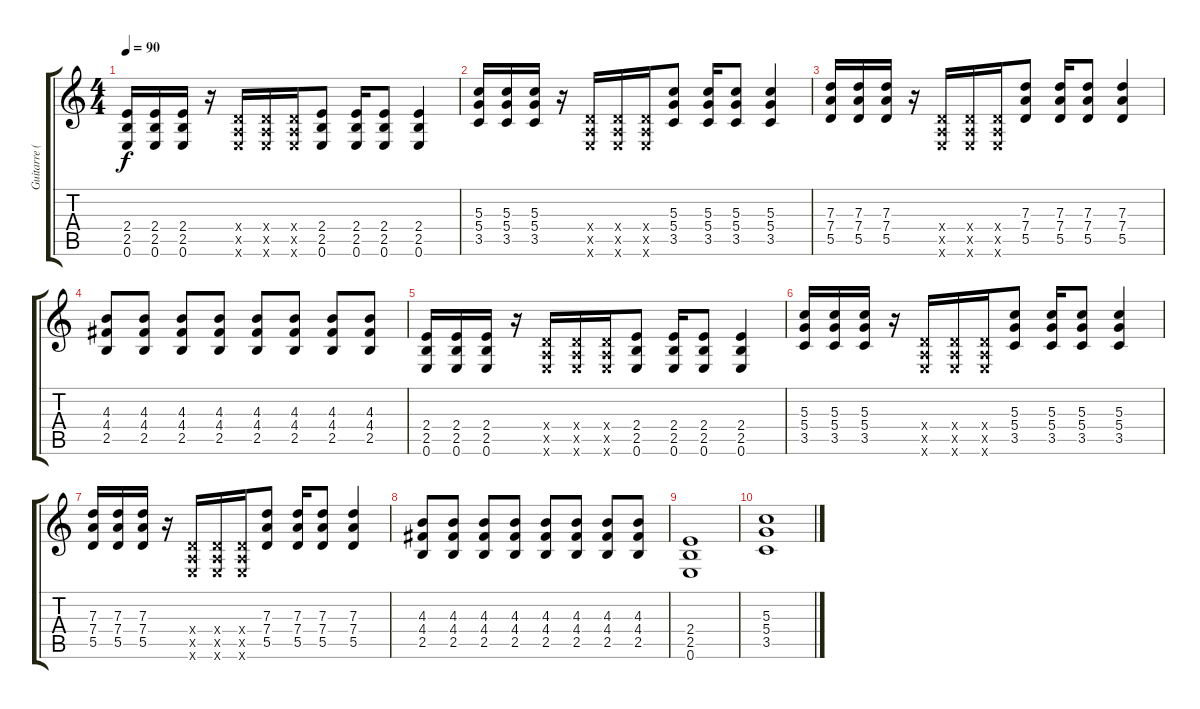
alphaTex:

\track ("Guitarre (Distortion)" "Guitarre (") {instrument overdrivenguitar}
\staff {score tabs}
\tuning (E4 B3 G3 D3 A2 E2) {hide}
\ts (4 4)
\tempo 90
\clef g2
\ks c
(2.4 2.5 0.6).16{dy f} (2.4 2.5 0.6).16 (2.4 2.5 0.6).16 r.16 (0.4{x} 0.5{x} 0.6{x}).16 (0.4{x} 0.5{x} 0.6{x}).16 (0.4{x} 0.5{x} 0.6{x}).16 (2.4 2.5 0.6).8 (2.4 2.5 0.6).16 (2.4 2.5 0.6).8 (2.4 2.5 0.6).4 |
(5.3 5.4 3.5).16 (5.3 5.4 3.5).16 (5.3 5.4 3.5).16 r.16 (0.4{x} 0.5{x} 0.6{x}).16 (0.4{x} 0.5{x} 0.6{x}).16 (0.4{x} 0.5{x} 0.6{x}).16 (5.3 5.4 3.5).8 (5.3 5.4 3.5).16 (5.3 5.4 3.5).8 (5.3 5.4 3.5).4 |
(7.3 7.4 5.5).16 (7.3 7.4 5.5).16 (7.3 7.4 5.5).16 r.16 (0.4{x} 0.5{x} 0.6{x}).16 (0.4{x} 0.5{x} 0.6{x}).16 (0.4{x} 0.5{x} 0.6{x}).16 (7.3 7.4 5.5).8 (7.3 7.4 5.5).16 (7.3 7.4 5.5).8 (7.3 7.4 5.5).4 |
(4.3 4.4 2.5).8 (4.3 4.4 2.5).8 (4.3 4.4 2.5).8 (4.3 4.4 2.5).8 (4.3 4.4 2.5).8 (4.3 4.4 2.5).8 (4.3 4.4 2.5).8 (4.3 4.4 2.5).8 |
(2.4 2.5 0.6).16 (2.4 2.5 0.6).16 (2.4 2.5 0.6).16 r.16 (0.4{x} 0.5{x} 0.6{x}).16 (0.4{x} 0.5{x} 0.6{x}).16 (0.4{x} 0.5{x} 0.6{x}).16 (2.4 2.5 0.6).8 (2.4 2.5 0.6).16 (2.4 2.5 0.6).8 (2.4 2.5 0.6).4 |
(5.3 5.4 3.5).16 (5.3 5.4 3.5).16 (5.3 5.4 3.5).16 r.16 (0.4{x} 0.5{x} 0.6{x}).16 (0.4{x} 0.5{x} 0.6{x}).16 (0.4{x} 0.5{x} 0.6{x}).16 (5.3 5.4 3.5).8 (5.3 5.4 3.5).16 (5.3 5.4 3.5).8 (5.3 5.4 3.5).4 |
(7.3 7.4 5.5).16 (7.3 7.4 5.5).16 (7.3 7.4 5.5).16 r.16 (0.4{x} 0.5{x} 0.6{x}).16 (0.4{x} 0.5{x} 0.6{x}).16 (0.4{x} 0.5{x} 0.6{x}).16 (7.3 7.4 5.5).8 (7.3 7.4 5.5).16 (7.3 7.4 5.5).8 (7.3 7.4 5.5).4 |
(4.3 4.4 2.5).8 (4.3 4.4 2.5).8 (4.3 4.4 2.5).8 (4.3 4.4 2.5).8 (4.3 4.4 2.5).8 (4.3 4.4 2.5).8 (4.3 4.4 2.5).8 (4.3 4.4 2.5).8 |
(2.4 2.5 0.6).1 |
(5.3 5.4 3.5).1
